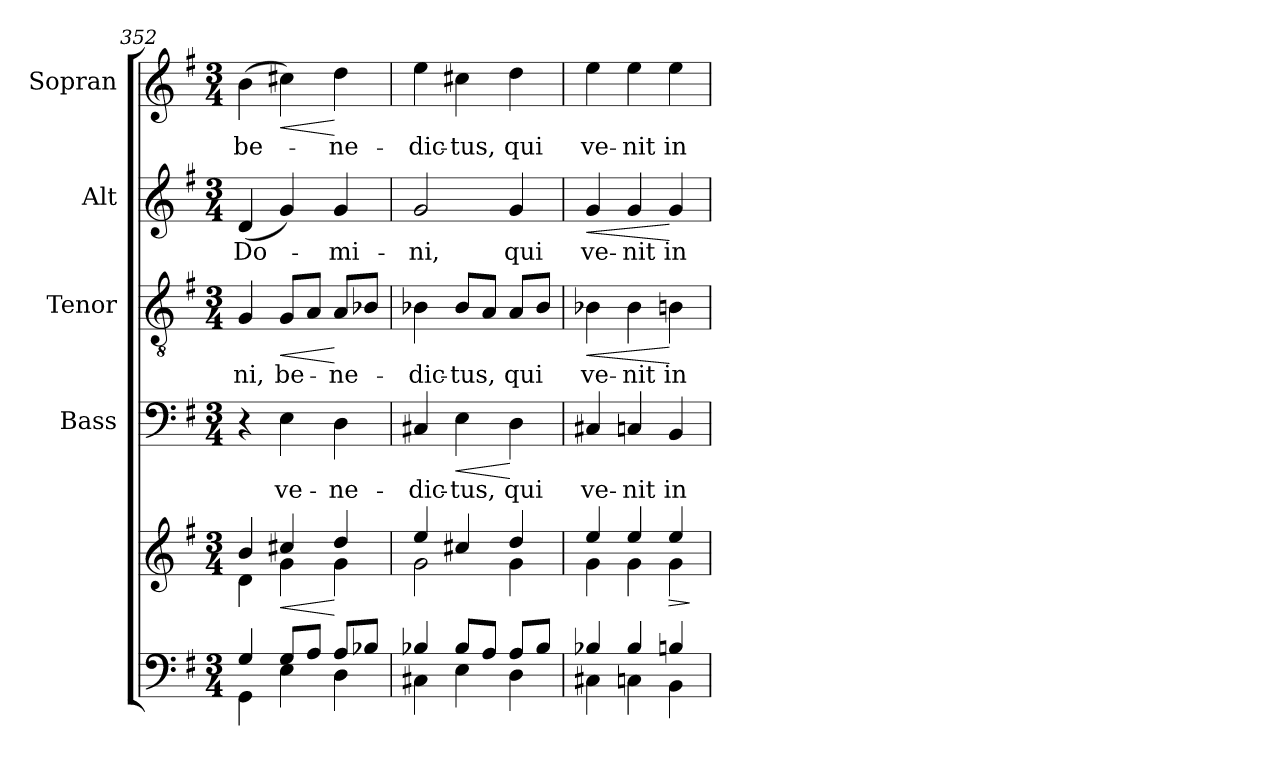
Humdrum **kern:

**kern	**kern	**dynam	**kern	**text	**dynam	**kern	**text	**dynam	**kern	**text	**dynam	**kern	**text	**dynam
*part5	*part5	*part5	*part4	*part4	*part4	*part3	*part3	*part3	*part2	*part2	*part2	*part1	*part1	*part1
*staff6	*staff5	*staff5/6	*staff4	*staff4	*staff4	*staff3	*staff3	*staff3	*staff2	*staff2	*staff2	*staff1	*staff1	*staff1
*	*	*	*I"Bass	*	*	*I"Tenor	*	*	*I"Alt	*	*	*I"Sopran	*	*
*	*	*	*I'B.	*	*	*I'T.	*	*	*I'A.	*	*	*I'S.	*	*
*clefF4	*clefG2	*	*clefF4	*	*	*clefGv2	*	*	*clefG2	*	*	*clefG2	*	*
*k[f#]	*k[f#]	*	*k[f#]	*	*	*k[f#]	*	*	*k[f#]	*	*	*k[f#]	*	*
*G:	*G:	*	*G:	*	*	*G:	*	*	*G:	*	*	*G:	*	*
*M3/4	*M3/4	*	*M3/4	*	*	*M3/4	*	*	*M3/4	*	*	*M3/4	*	*
=352	=352	=352	=352	=352	=352	=352	=352	=352	=352	=352	=352	=352	=352	=352
*^	*^	*	*	*	*	*	*	*	*	*	*	*	*	*
!	!	!	!	!	!	!	!	!	!LO:LY:b	!	!	!LO:LY:b	!	!	!LO:LY:b	!
4G!/	4GG\	4b!/	4d!\	.	4r	.	.	4G/	-ni,	.	(<4d/	Do-	.	(>4b\	be-	.
!	!	!	!	!LO:HP:b	!	!LO:LY:b	!	!	!LO:LY:b	!LO:HP:b	!	!	!	!	!	!LO:HP:b
8G!/L	4E\	4cc#X!/	4g!\	<	4E\	ve-	.	8G/L	be-	<	4g/)	.	.	4cc#X\)	.	<
8A!/J	.	.	.	.	.	.	.	8A/J	.	.	.	.	.	.	.	.
!	!	!	!	!	!	!LO:LY:b	!	!	!LO:LY:b	!	!	!LO:LY:b	!	!	!LO:LY:b	!
8A!/L	4D\	4dd!/	4g!\	[	4D\	-ne-	.	8A/L	-ne-	[	4g/	-mi-	.	4dd\	-ne-	[
8B-X!/J	.	.	.	.	.	.	.	8B-X/J	.	.	.	.	.	.	.	.
=353	=353	=353	=353	=353	=353	=353	=353	=353	=353	=353	=353	=353	=353	=353	=353	=353
!	!	!	!	!	!	!LO:LY:b	!	!	!LO:LY:b	!	!	!LO:LY:b	!	!	!LO:LY:b	!
4B-X!/	4C#X\	4ee!/	2g!\	.	4C#X/	-dic-	.	4B-X\	-dic-	.	2g/	-ni,	.	4ee\	-dic-	.
!	!	!	!	!	!	!LO:LY:b	!LO:HP:b	!	!LO:LY:b	!	!	!	!	!	!LO:LY:b	!
8B-!/L	4E\	4cc#X!/	.	.	4E\	-tus,	<	8B-/L	-tus,	.	.	.	.	4cc#X\	-tus,	.
8A!/J	.	.	.	.	.	.	.	8A/J	.	.	.	.	.	.	.	.
!	!	!	!	!	!	!LO:LY:b	!	!	!LO:LY:b	!	!	!LO:LY:b	!	!	!LO:LY:b	!
8A!/L	4D\	4dd!/	4g!\	.	4D\	qui	[	8A/L	qui	.	4g/	qui	.	4dd\	qui	.
8B-!/J	.	.	.	.	.	.	.	8B-/J	.	.	.	.	.	.	.	.
=354	=354	=354	=354	=354	=354	=354	=354	=354	=354	=354	=354	=354	=354	=354	=354	=354
!	!	!	!	!	!	!LO:LY:b	!	!	!LO:LY:b	!LO:HP:b	!	!LO:LY:b	!LO:HP:b	!	!LO:LY:b	!
4B-X!/	4C#X\	4ee!/	4g!\	.	4C#X/	ve-	.	4B-X\	ve-	<	4g/	ve-	<	4ee\	ve-	.
!	!	!	!	!	!	!LO:LY:b	!	!	!LO:LY:b	!	!	!LO:LY:b	!	!	!LO:LY:b	!
4B-!/	4Cn\	4ee!/	4g!\	.	4Cn/	-nit	.	4B-\	-nit	.	4g/	-nit	.	4ee\	-nit	.
!	!	!	!	!LO:HP:b	!	!LO:LY:b	!	!	!LO:LY:b	!	!	!LO:LY:b	!	!	!LO:LY:b	!
4Bn!/	4BB\	4ee!/	4g!\	>	4BB/	in	.	4Bn\	in	[	4g/	in	[	4ee\	in	.
*v	*v	*	*	*	*	*	*	*	*	*	*	*	*	*	*	*
*	*v	*v	*	*	*	*	*	*	*	*	*	*	*	*	*
.	.	]	.	.	.	.	.	.	.	.	.	.	.	.
=	=	=	=	=	=	=	=	=	=	=	=	=	=	=
*-	*-	*-	*-	*-	*-	*-	*-	*-	*-	*-	*-	*-	*-	*-
